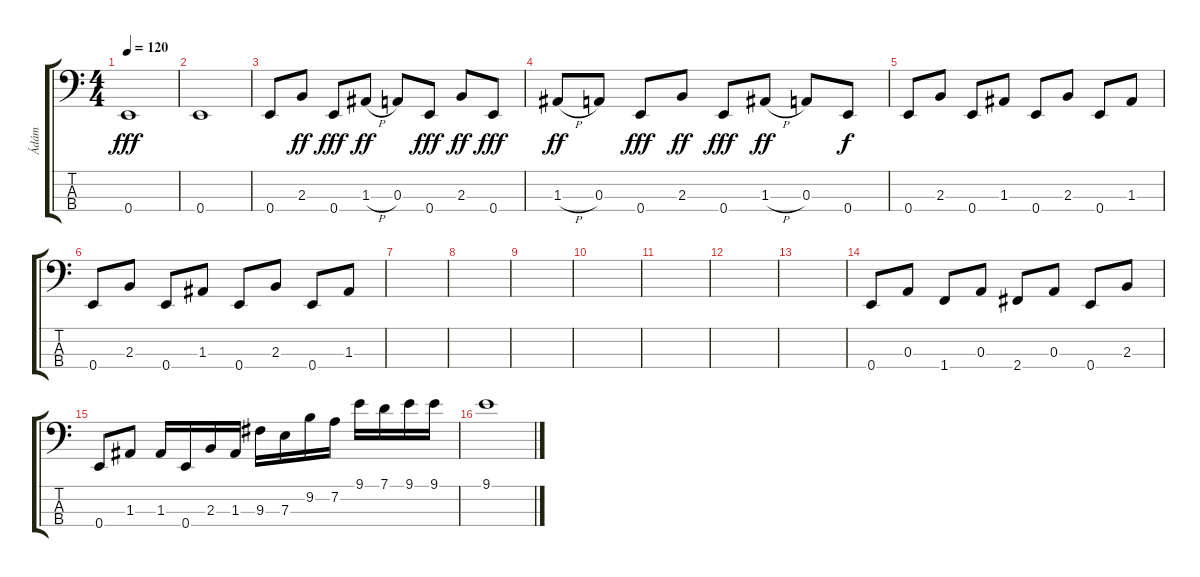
\track ("Ádám" "Ádám") {instrument electricbassfinger}
\staff {score tabs}
\tuning (G2 D2 A1 E1) {hide}
\ts (4 4)
\tempo 120
\clef f4
\ks c
0.4.1{dy fff} |
0.4.1 |
0.4.8 2.3.8{dy ff} 0.4.8{dy fff} 1.3{h}.8{dy ff} 0.3.8 0.4.8{dy fff} 2.3.8{dy ff} 0.4.8{dy fff} |
1.3{h}.8{dy ff} 0.3.8 0.4.8{dy fff} 2.3.8{dy ff} 0.4.8{dy fff} 1.3{h}.8{dy ff} 0.3.8 0.4.8{dy f} |
0.4.8 2.3.8 0.4.8 1.3.8 0.4.8 2.3.8 0.4.8 1.3.8 |
0.4.8 2.3.8 0.4.8 1.3.8 0.4.8 2.3.8 0.4.8 1.3.8 |
|
|
|
|
|
|
|
0.4.8 0.3.8 1.4.8 0.3.8 2.4.8 0.3.8 0.4.8 2.3.8 |
0.4.8 1.3.8 1.3.16 0.4.16 2.3.16 1.3.16 9.3.16 7.3.16 9.2.16 7.2.16 9.1.16 7.1.16 9.1.16 9.1.16 |
9.1.1
